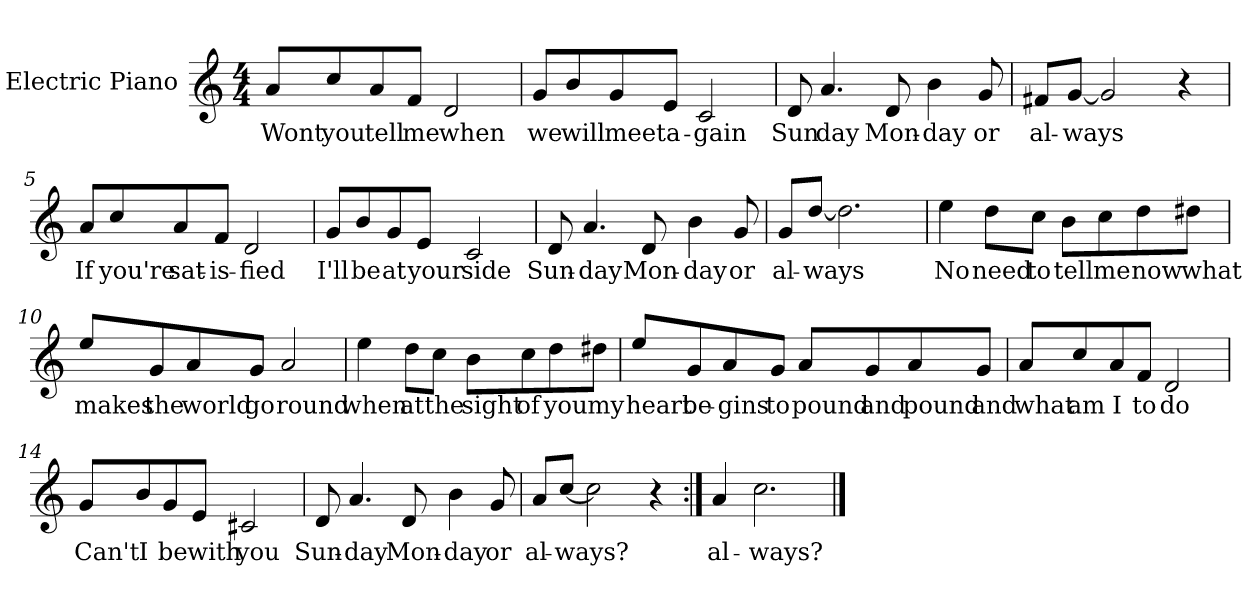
**kern	**text
*part1	*part1
*staff1	*staff1
*I"Electric Piano	*
*I'E.Pno	*
*clefG2	*
*k[]	*
*C:	*
*M4/4	*
=1	=1
8a/L	Wont
8cc/	you
8a/	tell
8f/J	me
2d/	when
=2	=2
8g/L	we
8b/	will
8g/	meet
8e/J	a-
2c/	-gain
=3	=3
8d/	Sun
4.a/	day
8d/	Mon-
4b\	-day
8g/	or
=4	=4
8f#X/L	al-
[8g/J	-ways
2g/]	.
4r	.
!!LO:LB:g=z
=5	=5
8a/L	If
8cc/	you're
8a/	sat-
8f/J	is-
2d/	-fied
=6	=6
8g/L	I'll
8b/	be
8g/	at
8e/J	your
2c/	side
=7	=7
8d/	Sun-
4.a/	-day
8d/	Mon-
4b\	-day
8g/	or
=8	=8
8g/L	al-
[8dd/J	-ways
2.dd\]	.
!!LO:LB:g=z
=9	=9
4ee\	No
8dd\L	need
8cc\J	to
8b\L	tell
8cc\	me
8dd\	now
8dd#X\J	what
=10	=10
8ee/L	makes
8g/	the
8a/	world
8g/J	go
2a/	round
!!LO:LB:g=z
=11	=11
4ee\	when
8dd\L	at
8cc\J	the
8b\L	sight
8cc\	of
8dd\	you
8dd#X\J	my
=12	=12
8ee/L	heart
8g/	be-
8a/	-gins
8g/J	to
8a/L	pound
8g/	and
8a/	pound
8g/J	and
!!LO:LB:g=z
=13	=13
8a/L	what
8cc/	am
8a/	I
8f/J	to
2d/	do
=14	=14
8g/L	Can't
8b/	I
8g/	be
8e/J	with
2c#X/	you
=15	=15
8d/	Sun-
4.a/	-day
8d/	Mon-
4b\	-day
8g/	or
=16	=16
8a/L	al-
[8cc/J	-ways?
2cc\]	.
4r	.
=17:|!	=17:|!
4a/	al-
2.cc\	-ways?-
==	==
*-	*-
